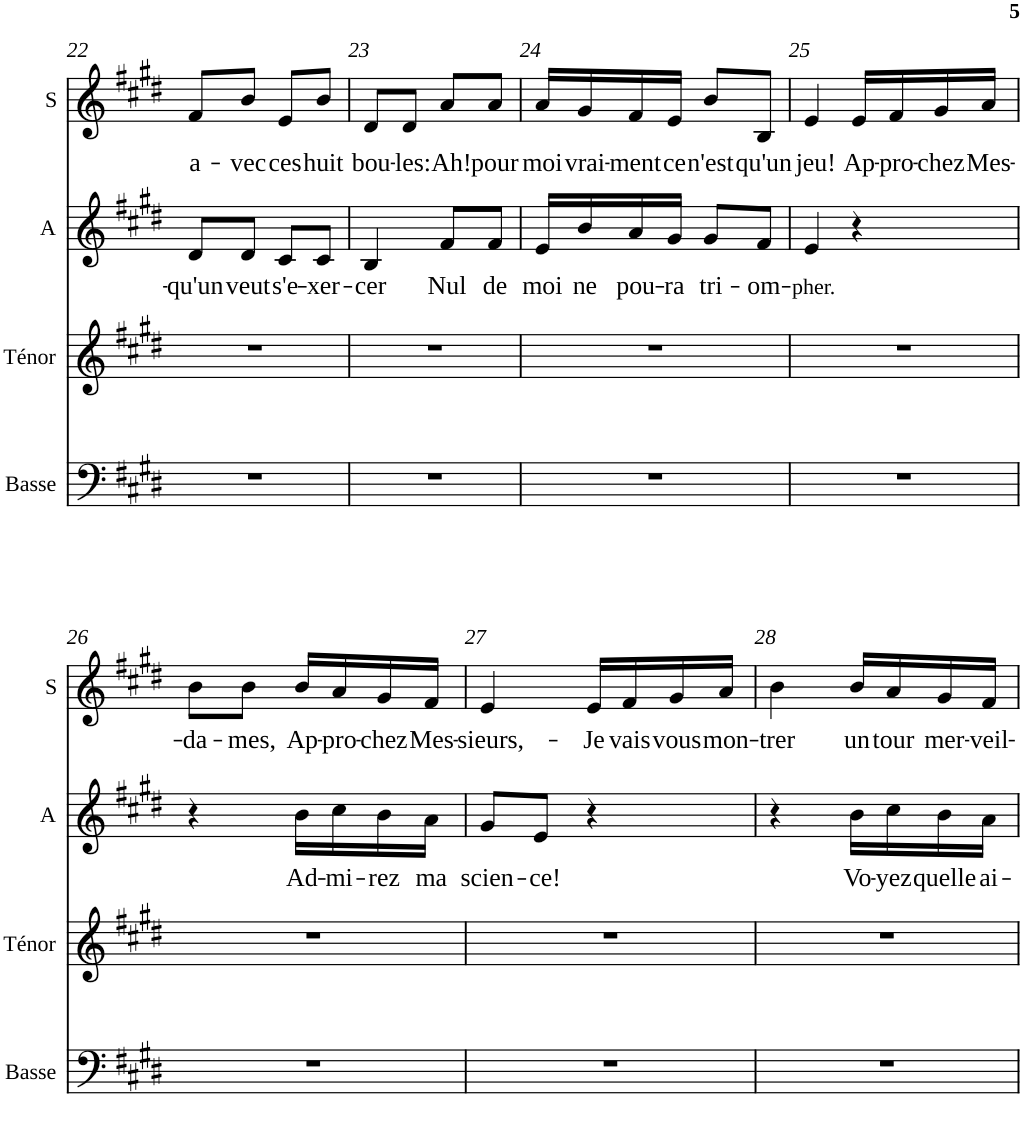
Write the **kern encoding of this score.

**kern	**kern	**kern	**text	**kern	**text
*part4	*part3	*part2	*part2	*part1	*part1
*staff4	*staff3	*staff2	*staff2	*staff1	*staff1
*I"Basse	*I"Ténor	*I"Alto	*	*I"Soprano	*
*I'Basse	*I'Ténor	*I'A	*	*I'S	*
!!LO:PB:g=z
*clefF4	*clefG2	*clefG2	*	*clefG2	*
*Trd12c21	*	*Trd5c9	*	*Trd1c2	*
*k[f#c#g#d#]	*k[f#c#g#d#]	*k[f#c#g#d#]	*	*k[f#c#g#d#]	*
*E:	*E:	*E:	*	*E:	*
*M2/4	*M2/4	*M2/4	*	*M2/4	*
=22	=22	=22	=22	=22	=22
!	!	!	!LO:LY:b	!	!LO:LY:b
2r	2r	8d#/L	-qu'un	8f#/L	a-
!	!	!	!LO:LY:b	!	!LO:LY:b
.	.	8d#/J	veut	8b/J	-vec
!	!	!	!LO:LY:b	!	!LO:LY:b
.	.	8c#/L	s'e-	8e/L	ces
!	!	!	!LO:LY:b	!	!LO:LY:b
.	.	8c#/J	-xer-	8b/J	huit
=23	=23	=23	=23	=23	=23
!	!	!	!LO:LY:b	!	!LO:LY:b
2r	2r	4B/	-cer	8d#/L	bou-
!	!	!	!	!	!LO:LY:b
.	.	.	.	8d#/J	-les:
!	!	!	!LO:LY:b	!	!LO:LY:b
.	.	8f#/L	Nul	8a/L	Ah!
!	!	!	!LO:LY:b	!	!LO:LY:b
.	.	8f#/J	de	8a/J	pour
=24	=24	=24	=24	=24	=24
!	!	!	!LO:LY:b	!	!LO:LY:b
2r	2r	16e/LL	moi	16a/LL	moi
!	!	!	!LO:LY:b	!	!LO:LY:b
.	.	16b/	ne	16g#/	vrai-
!	!	!	!LO:LY:b	!	!LO:LY:b
.	.	16a/	pou-	16f#/	-ment
!	!	!	!LO:LY:b	!	!LO:LY:b
.	.	16g#/JJ	-ra	16e/JJ	ce
!	!	!	!LO:LY:b	!	!LO:LY:b
.	.	8g#/L	tri-	8b/L	n'est
!	!	!	!LO:LY:b	!	!LO:LY:b
.	.	8f#/J	-om-	8B/J	qu'un
=25	=25	=25	=25	=25	=25
!	!	!	!LO:LY:b	!	!LO:LY:b
2r	2r	4e/	-pher.	4e/	jeu!
!	!	!	!	!	!LO:LY:b
.	.	4r	.	16e/LL	Ap-
!	!	!	!	!	!LO:LY:b
.	.	.	.	16f#/	-pro-
!	!	!	!	!	!LO:LY:b
.	.	.	.	16g#/	-chez
!	!	!	!	!	!LO:LY:b
.	.	.	.	16a/JJ	Mes-
!!LO:LB:g=z
=26	=26	=26	=26	=26	=26
!	!	!	!	!	!LO:LY:b
2r	2r	4r	.	8b\L	-da-
!	!	!	!	!	!LO:LY:b
.	.	.	.	8b\J	-mes,
!	!	!	!LO:LY:b	!	!LO:LY:b
.	.	16b\LL	Ad-	16b/LL	Ap-
!	!	!	!LO:LY:b	!	!LO:LY:b
.	.	16cc#\	-mi-	16a/	-pro-
!	!	!	!LO:LY:b	!	!LO:LY:b
.	.	16b\	-rez	16g#/	-chez
!	!	!	!LO:LY:b	!	!LO:LY:b
.	.	16a\JJ	ma	16f#/JJ	Mes-
=27	=27	=27	=27	=27	=27
!	!	!	!LO:LY:b	!	!LO:LY:b
2r	2r	8g#/L	scien-	4e/	-sieurs,-
!	!	!	!LO:LY:b	!	!
.	.	8e/J	-ce!	.	.
!	!	!	!	!	!LO:LY:b
.	.	4r	.	16e/LL	-Je
!	!	!	!	!	!LO:LY:b
.	.	.	.	16f#/	vais
!	!	!	!	!	!LO:LY:b
.	.	.	.	16g#/	vous
!	!	!	!	!	!LO:LY:b
.	.	.	.	16a/JJ	mon-
=28	=28	=28	=28	=28	=28
!	!	!	!	!	!LO:LY:b
2r	2r	4r	.	4b\	-trer
!	!	!	!LO:LY:b	!	!LO:LY:b
.	.	16b\LL	Vo-	16b/LL	un
!	!	!	!LO:LY:b	!	!LO:LY:b
.	.	16cc#\	-yez	16a/	tour
!	!	!	!LO:LY:b	!	!LO:LY:b
.	.	16b\	quelle	16g#/	mer-
!	!	!	!LO:LY:b	!	!LO:LY:b
.	.	16a\JJ	ai-	16f#/JJ	-veil-
=	=	=	=	=	=
*-	*-	*-	*-	*-	*-
